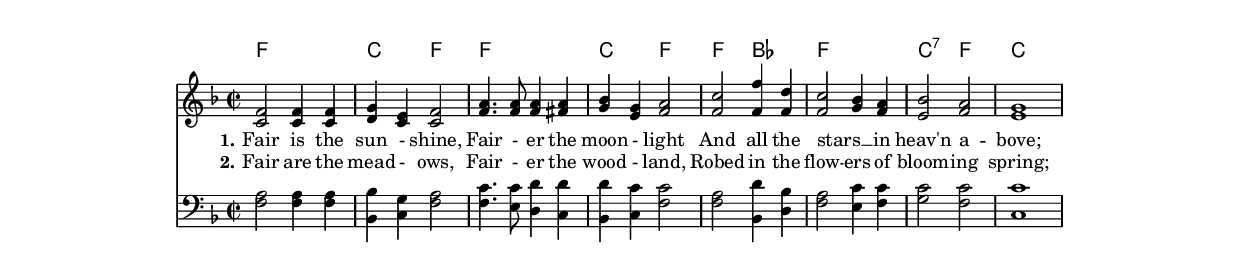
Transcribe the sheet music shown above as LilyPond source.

% Do not edit this file; it is automatically
% generated from Documentation/snippets/new
% This file is in the public domain.
%% Note: this file works from version 2.12.0
\version "2.13.16"
#(set-global-staff-size 15)
\paper {
  ragged-right = ##f
  line-width = 15\cm
  indent = 0\cm
}

\header {
  lsrtags = "headwords"
  texidoc = ""
  doctitle = "headword"
} % begin verbatim



\layout {
  \context {
    \Score
    \override PaperColumn #'keep-inside-line = ##t
    \override NonMusicalPaperColumn #'keep-inside-line = ##t
  }
}

theChords = \chordmode {
  \time 2/2
  f1 | c2 f2 | f1 | c2 f2| %\break
  f2 bes2 | f1 | c2:7 f | c1 | \break
}

verseOne = \lyricmode {
  \set stanza = #"1."
  Fair is the sun - shine,
  Fair - er the moon - light
  And all the stars __ _  in heav'n a -- bove;
}

verseTwo = \lyricmode {
  \set stanza = #"2."
  Fair are the mead - ows,
  Fair - er the wood - land,
  Robed in the flow -- ers of bloom -- ing spring;
}

Soprano = {
  \time 2/2
  \key f \major
  \stemUp
  f'2 f'4 f' | g'4 e' f'2 | a'4. a'8 a'4 a' | bes'4 g' a'2 |
  c''2 f''4 d'' |  c''2  bes'4  a' | bes'2 a' | g'1 |
}

Alto = {
  \key f \major
  c'2 c'4 c' | d'4 c' c'2 | f'4. f'8 f'4 fis' | g'4 e' f'2 |
  f'2 f'4 f' |  f'2  g'4  f' | e'2 f' | e'1 |
}

Tenor = {
  \key f \major
  \stemDown
  a2 a4 a | bes4 g a2  | c'4. c'8 d'4 d' | d'4 c' c'2 |
  a2 d'4 bes | a2 c'4 c' | c'2 c'  | c'1 |
}

Bass = {
  \key f \major
  f2 f4 f | bes,4 c  f2 | f4. e8 d4 c | bes,4 c f2 |
  f2 bes,4 d | f2 e4 f | g2 f | c1 |
}


\score {
  <<
    \new ChordNames { \theChords }
    \context Staff = upper {
      \context Voice = sop {
        <<
          \Soprano
          \Alto
        >>
      }
    }
    \context Lyrics = "LyrOne" \lyricsto "sop" { \verseOne }
    \context Lyrics = "LyrTwo" \lyricsto "sop" { \verseTwo }
    \context Staff = lower {
      \new Voice {
        \clef bass
        #(set-accidental-style 'modern-cautionary)
        <<
          \Tenor
          \Bass
        >>
      }
    }
  >>

  \layout {
    indent = 0
    \context {
      \Score
      \remove "Bar_number_engraver"
    }
    \context {
      \Voice
      \override StanzaNumber #'padding = #1.8
    }
  }
}
\paper {  }
